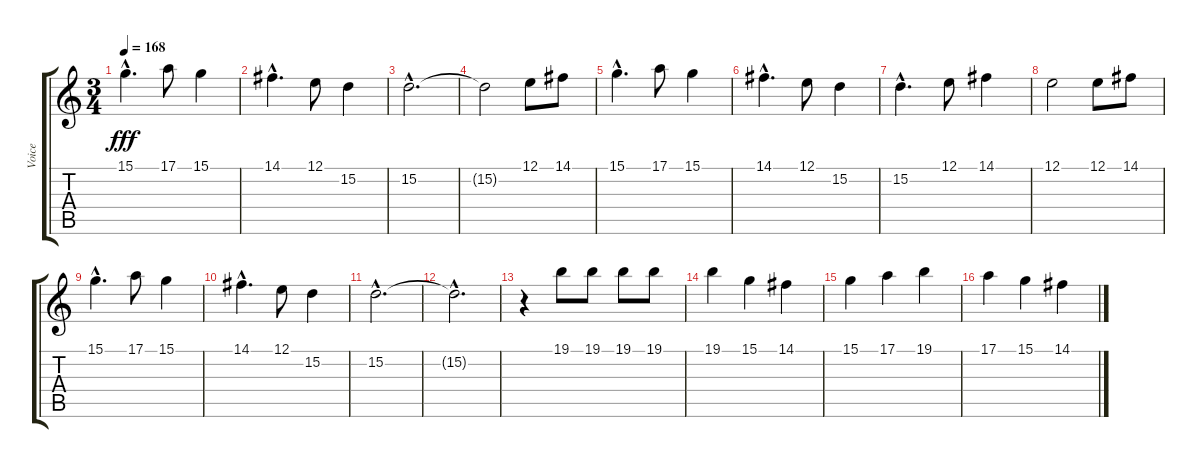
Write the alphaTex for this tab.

\track ("Voice" "Voice") {instrument choiraahs}
\staff {score tabs}
\tuning (E4 B3 G3 D3 A2 E2) {hide}
\ts (3 4)
\tempo 168
\clef g2
\ks c
15.1{hac}.4{d dy fff} 17.1.8 15.1.4 |
14.1{hac}.4{d} 12.1.8 15.2.4 |
15.2{hac}.2{d} |
15.2{t}.2 12.1.8 14.1.8 |
15.1{hac}.4{d} 17.1.8 15.1.4 |
14.1{hac}.4{d} 12.1.8 15.2.4 |
15.2{hac}.4{d} 12.1.8 14.1.4 |
12.1.2 12.1.8 14.1.8 |
15.1{hac}.4{d} 17.1.8 15.1.4 |
14.1{hac}.4{d} 12.1.8 15.2.4 |
15.2{hac}.2{d} |
15.2{hac t}.2{d} |
r.4 19.1.8 19.1.8 19.1.8 19.1.8 |
19.1.4 15.1.4 14.1.4 |
15.1.4 17.1.4 19.1.4 |
17.1.4 15.1.4 14.1.4
